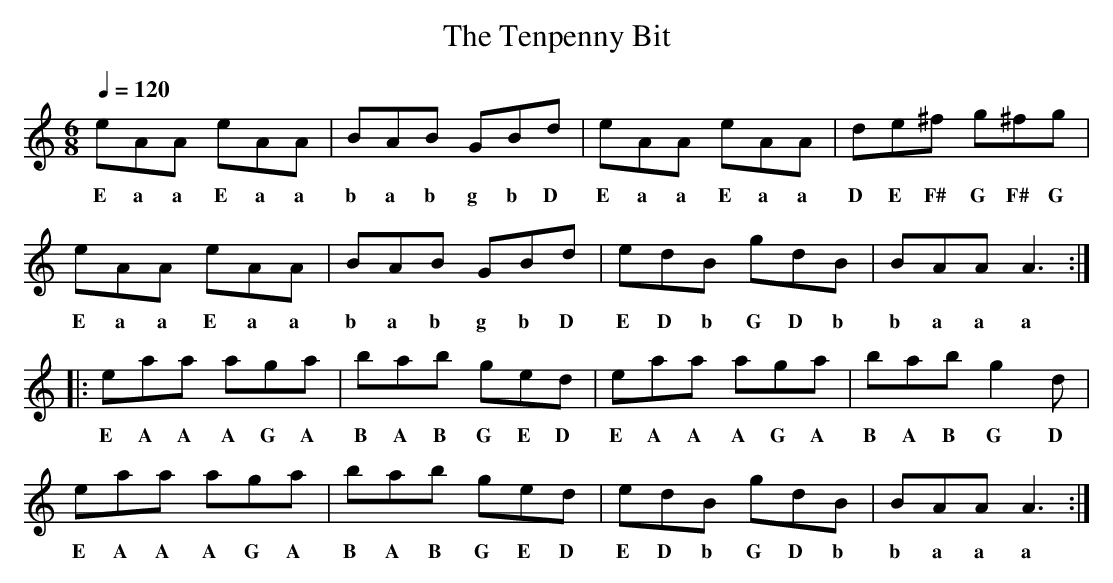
X:1
T:Tenpenny Bit, The
M:6/8
L:1/8
Q:1/4=120
K:C
eAA eAA |BAB GBd |eAA eAA |de^f g^fg |
w:E a a E a a b a b g b D E a a E a a D E F# G F# G
eAA eAA |BAB GBd |edB gdB |BAA A3 :|
w:E a a E a a b a b g b D E D b G D b b a a a
|:eaa aga |bab ged |eaa aga |bab g2 d |
w:E A A A G A B A B G E D E A A A G A B A B G D
eaa aga |bab ged |edB gdB |BAA A3 :|
w:E A A A G A B A B G E D E D b G D b b a a a
